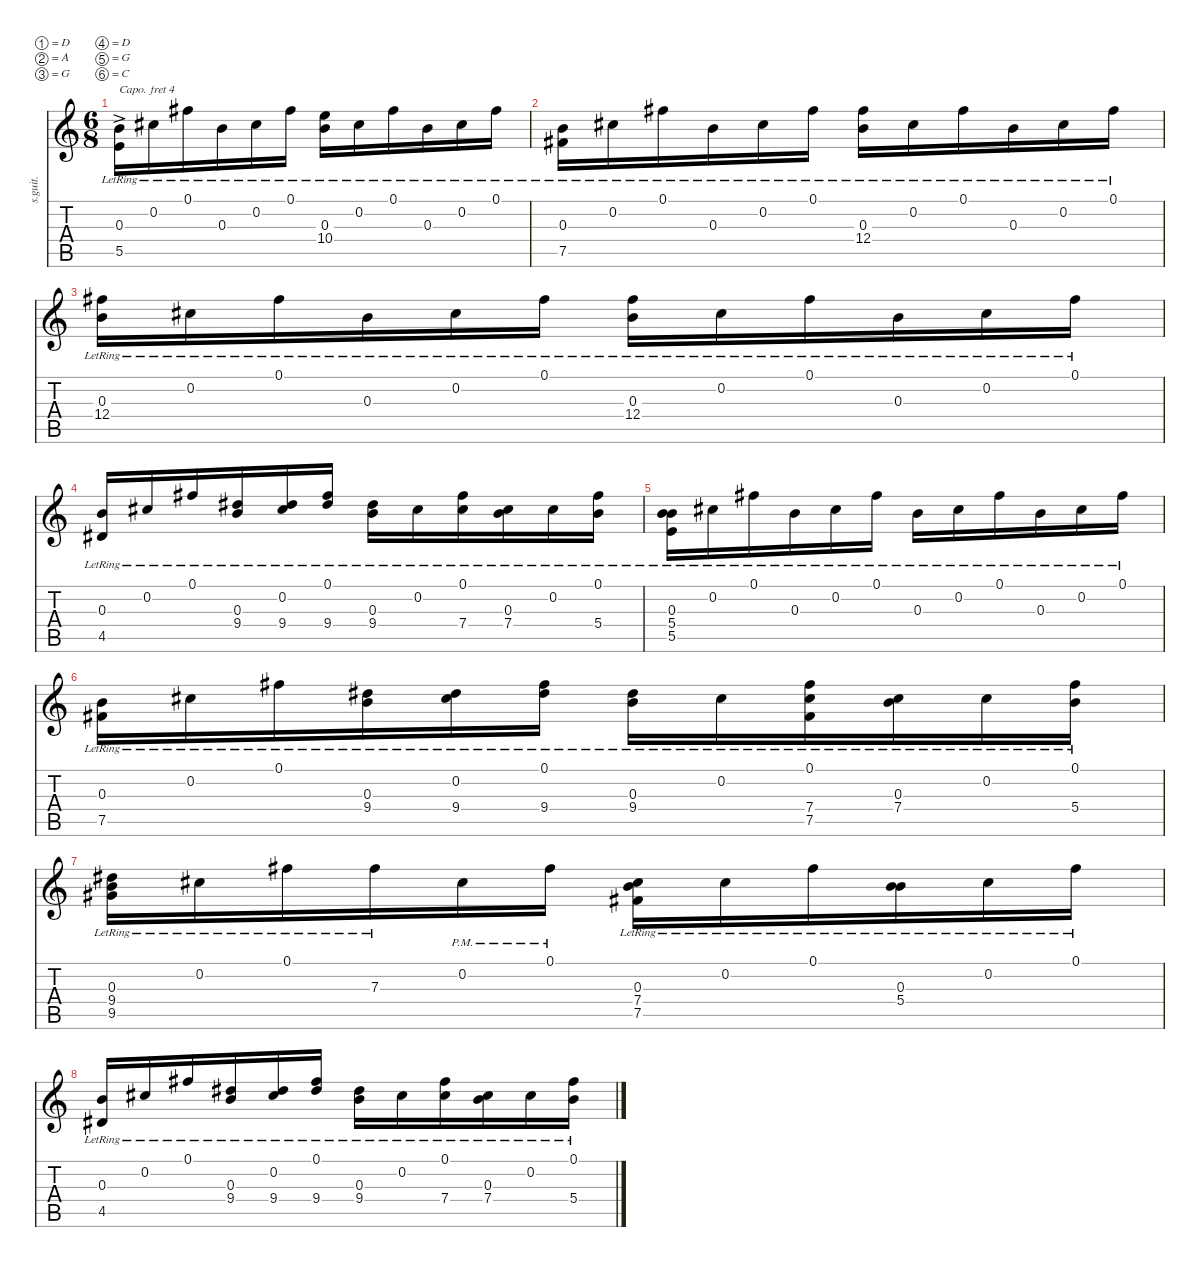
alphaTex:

\defaultSystemsLayout 4
\hideDynamics
\bracketExtendMode nobrackets
\otherSystemsTrackNameOrientation horizontal
\track ("Steel Guitar" "s.guit.") {multiBarRest instrument acousticguitarsteel}
\staff {score tabs}
\capo 4
\tuning (D4 A3 G3 D3 G2 C2)
\ts (6 8)
\tempo (100 hide)
\clef g2
\ks c
(0.3{lr} 5.5{ac lr}).16{dy mf} 0.2{lr}.16 0.1{lr}.16 0.3{lr}.16 0.2{lr}.16 0.1{lr}.16 (0.3{lr} 10.4{lr}).16 0.2{lr}.16 0.1{lr}.16 0.3{lr}.16 0.2{lr}.16 0.1{lr}.16 |
(0.3{lr} 7.5{lr}).16 0.2{lr}.16 0.1{lr}.16 0.3{lr}.16 0.2{lr}.16 0.1{lr}.16 (0.3{lr} 12.4{lr}).16 0.2{lr}.16 0.1{lr}.16 0.3{lr}.16 0.2{lr}.16 0.1{lr}.16 |
(0.3{lr} 12.4{lr}).16 0.2{lr}.16 0.1{lr}.16 0.3{lr}.16 0.2{lr}.16 0.1{lr}.16 (0.3{lr} 12.4{lr}).16 0.2{lr}.16 0.1{lr}.16 0.3{lr}.16 0.2{lr}.16 0.1{lr}.16 |
(0.3{lr} 4.5{lr}).16 0.2{lr}.16 0.1{lr}.16 (0.3{lr} 9.4{lr}).16 (0.2{lr} 9.4{lr}).16 (0.1{lr} 9.4{lr}).16 (0.3{lr} 9.4{lr}).16 0.2{lr}.16 (0.1{lr} 7.4{lr}).16 (0.3{lr} 7.4{lr}).16 0.2{lr}.16 (0.1{lr} 5.4{lr}).16 |
(0.3{lr} 5.4{lr} 5.5{lr}).16 0.2{lr}.16 0.1{lr}.16 0.3{lr}.16 0.2{lr}.16 0.1{lr}.16 0.3{lr}.16 0.2{lr}.16 0.1{lr}.16 0.3{lr}.16 0.2{lr}.16 0.1{lr}.16 |
(0.3{lr} 7.5{lr}).16 0.2{lr}.16 0.1{lr}.16 (0.3{lr} 9.4{lr}).16 (0.2{lr} 9.4{lr}).16 (0.1{lr} 9.4{lr}).16 (0.3{lr} 9.4{lr}).16 0.2{lr}.16 (0.1{lr} 7.4{lr} 7.5{lr}).16 (0.3{lr} 7.4{lr}).16 0.2{lr}.16 (0.1{lr} 5.4{lr}).16 |
(0.3{lr} 9.4{lr} 9.5{lr}).16 0.2{lr}.16 0.1{lr}.16 7.3{lr}.16 0.2{pm}.16 0.1{pm}.16 (0.3{lr} 7.4{lr} 7.5{lr}).16 0.2{lr}.16 0.1{lr}.16 (0.3{lr} 5.4{lr}).16 0.2{lr}.16 0.1{lr}.16 |
(0.3{lr} 4.5{lr}).16 0.2{lr}.16 0.1{lr}.16 (0.3{lr} 9.4{lr}).16 (0.2{lr} 9.4{lr}).16 (0.1{lr} 9.4{lr}).16 (0.3{lr} 9.4{lr}).16 0.2{lr}.16 (0.1{lr} 7.4{lr}).16 (0.3{lr} 7.4{lr}).16 0.2{lr}.16 (0.1{lr} 5.4{lr}).16
